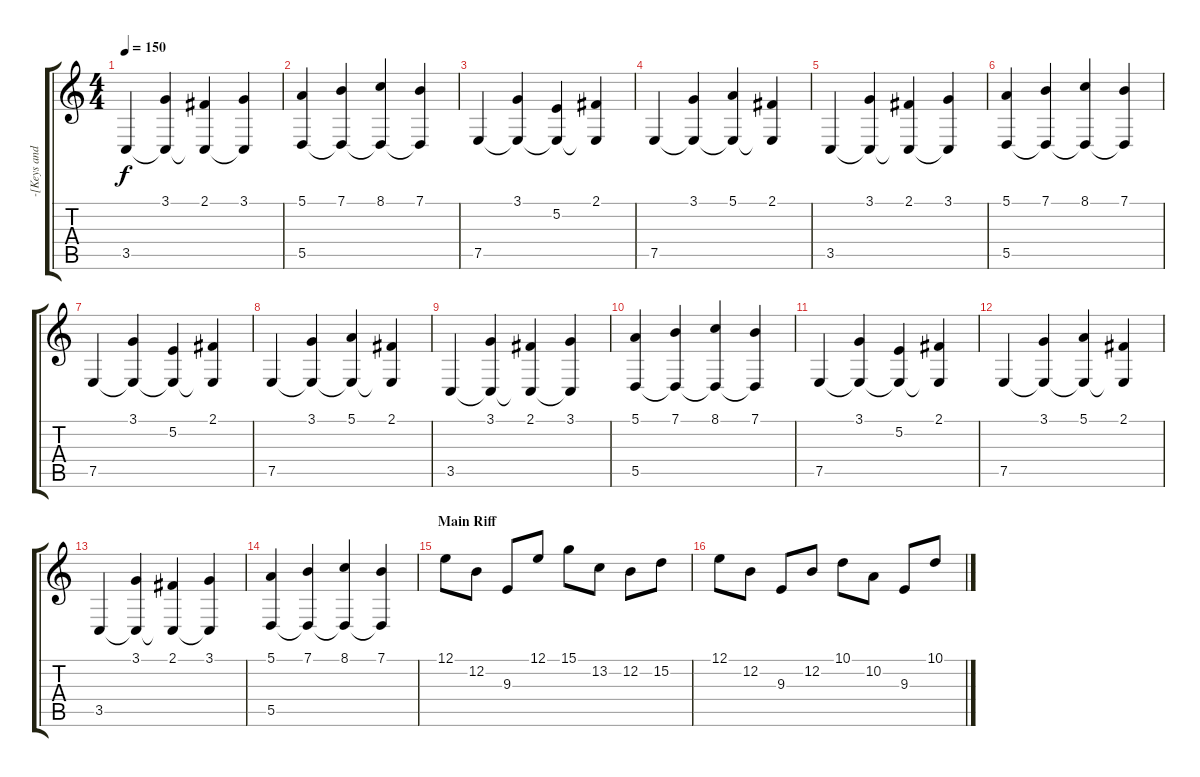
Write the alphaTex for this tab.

\track ("-[Keys and Strings]-" "-[Keys and") {instrument stringensemble1}
\staff {score tabs}
\tuning (E4 B3 G3 D3 A2 E2) {hide}
\ts (4 4)
\tempo 150
\clef g2
\ks c
3.5.4{dy f} (3.1 3.5{t}).4 (2.1 3.5{t}).4 (3.1 3.5{t}).4 |
(5.1 5.5).4 (7.1 5.5{t}).4 (8.1 5.5{t}).4 (7.1 5.5{t}).4 |
7.5.4 (3.1 7.5{t}).4 (5.2 7.5{t}).4 (2.1 7.5{t}).4 |
7.5.4 (3.1 7.5{t}).4 (5.1 7.5{t}).4 (2.1 7.5{t}).4 |
3.5.4 (3.1 3.5{t}).4 (2.1 3.5{t}).4 (3.1 3.5{t}).4 |
(5.1 5.5).4 (7.1 5.5{t}).4 (8.1 5.5{t}).4 (7.1 5.5{t}).4 |
7.5.4 (3.1 7.5{t}).4 (5.2 7.5{t}).4 (2.1 7.5{t}).4 |
7.5.4 (3.1 7.5{t}).4 (5.1 7.5{t}).4 (2.1 7.5{t}).4 |
3.5.4 (3.1 3.5{t}).4 (2.1 3.5{t}).4 (3.1 3.5{t}).4 |
(5.1 5.5).4 (7.1 5.5{t}).4 (8.1 5.5{t}).4 (7.1 5.5{t}).4 |
7.5.4 (3.1 7.5{t}).4 (5.2 7.5{t}).4 (2.1 7.5{t}).4 |
7.5.4 (3.1 7.5{t}).4 (5.1 7.5{t}).4 (2.1 7.5{t}).4 |
3.5.4 (3.1 3.5{t}).4 (2.1 3.5{t}).4 (3.1 3.5{t}).4 |
(5.1 5.5).4 (7.1 5.5{t}).4 (8.1 5.5{t}).4 (7.1 5.5{t}).4 |
\section ("" "Main Riff")
12.1.8 12.2.8 9.3.8 12.1.8 15.1.8 13.2.8 12.2.8 15.2.8 |
12.1.8 12.2.8 9.3.8 12.2.8 10.1.8 10.2.8 9.3.8 10.1.8
